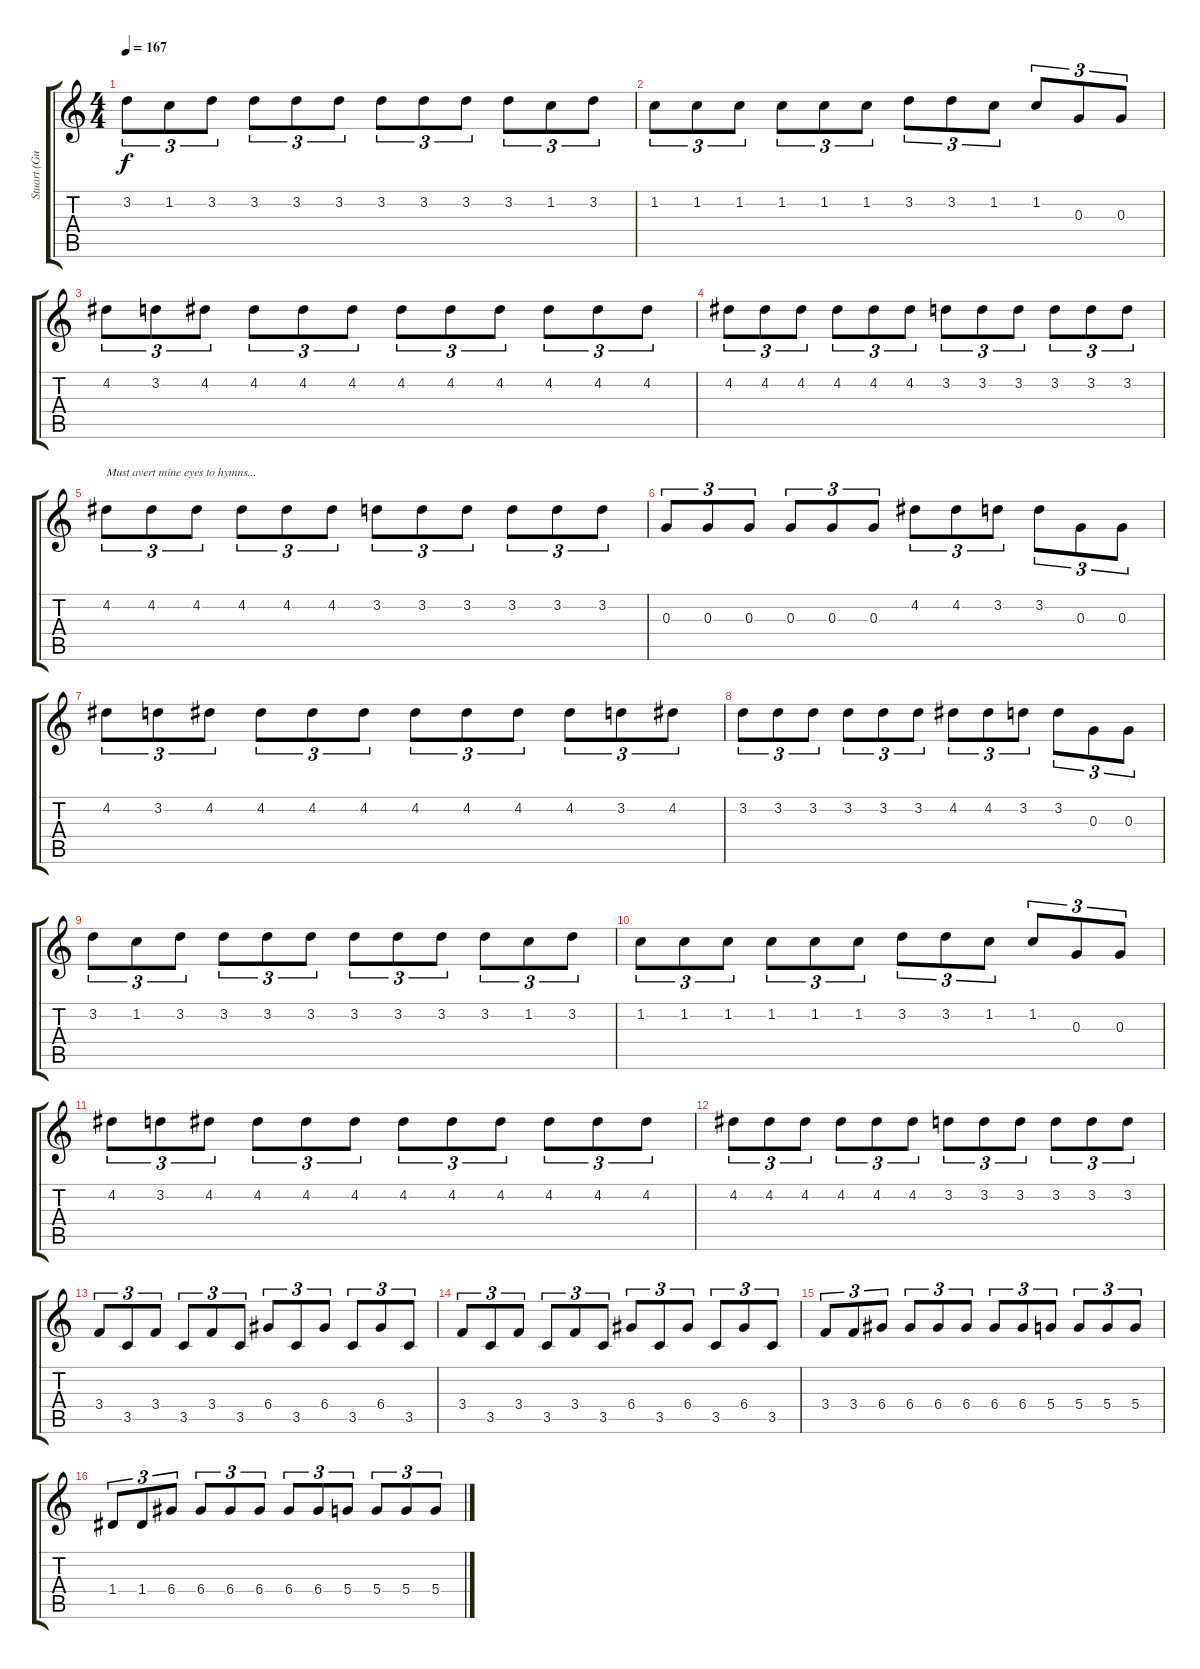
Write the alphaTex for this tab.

\track ("Stuart (Guitar)" "Stuart (Gu") {instrument distortionguitar}
\staff {score tabs}
\tuning (E4 B3 G3 D3 A2 D2) {hide}
\ts (4 4)
\tempo 167
\clef g2
\ks c
3.2.8{tu (3 2) dy f} 1.2.8{tu (3 2)} 3.2.8{tu (3 2)} 3.2.8{tu (3 2)} 3.2.8{tu (3 2)} 3.2.8{tu (3 2)} 3.2.8{tu (3 2)} 3.2.8{tu (3 2)} 3.2.8{tu (3 2)} 3.2.8{tu (3 2)} 1.2.8{tu (3 2)} 3.2.8{tu (3 2)} |
1.2.8{tu (3 2)} 1.2.8{tu (3 2)} 1.2.8{tu (3 2)} 1.2.8{tu (3 2)} 1.2.8{tu (3 2)} 1.2.8{tu (3 2)} 3.2.8{tu (3 2)} 3.2.8{tu (3 2)} 1.2.8{tu (3 2)} 1.2.8{tu (3 2)} 0.3.8{tu (3 2)} 0.3.8{tu (3 2)} |
4.2.8{tu (3 2)} 3.2.8{tu (3 2)} 4.2.8{tu (3 2)} 4.2.8{tu (3 2)} 4.2.8{tu (3 2)} 4.2.8{tu (3 2)} 4.2.8{tu (3 2)} 4.2.8{tu (3 2)} 4.2.8{tu (3 2)} 4.2.8{tu (3 2)} 4.2.8{tu (3 2)} 4.2.8{tu (3 2)} |
4.2.8{tu (3 2)} 4.2.8{tu (3 2)} 4.2.8{tu (3 2)} 4.2.8{tu (3 2)} 4.2.8{tu (3 2)} 4.2.8{tu (3 2)} 3.2.8{tu (3 2)} 3.2.8{tu (3 2)} 3.2.8{tu (3 2)} 3.2.8{tu (3 2)} 3.2.8{tu (3 2)} 3.2.8{tu (3 2)} |
4.2.8{tu (3 2) txt "Must avert mine eyes to hymns..."} 4.2.8{tu (3 2)} 4.2.8{tu (3 2)} 4.2.8{tu (3 2)} 4.2.8{tu (3 2)} 4.2.8{tu (3 2)} 3.2.8{tu (3 2)} 3.2.8{tu (3 2)} 3.2.8{tu (3 2)} 3.2.8{tu (3 2)} 3.2.8{tu (3 2)} 3.2.8{tu (3 2)} |
0.3.8{tu (3 2)} 0.3.8{tu (3 2)} 0.3.8{tu (3 2)} 0.3.8{tu (3 2)} 0.3.8{tu (3 2)} 0.3.8{tu (3 2)} 4.2.8{tu (3 2)} 4.2.8{tu (3 2)} 3.2.8{tu (3 2)} 3.2.8{tu (3 2)} 0.3.8{tu (3 2)} 0.3.8{tu (3 2)} |
4.2.8{tu (3 2)} 3.2.8{tu (3 2)} 4.2.8{tu (3 2)} 4.2.8{tu (3 2)} 4.2.8{tu (3 2)} 4.2.8{tu (3 2)} 4.2.8{tu (3 2)} 4.2.8{tu (3 2)} 4.2.8{tu (3 2)} 4.2.8{tu (3 2)} 3.2.8{tu (3 2)} 4.2.8{tu (3 2)} |
3.2.8{tu (3 2)} 3.2.8{tu (3 2)} 3.2.8{tu (3 2)} 3.2.8{tu (3 2)} 3.2.8{tu (3 2)} 3.2.8{tu (3 2)} 4.2.8{tu (3 2)} 4.2.8{tu (3 2)} 3.2.8{tu (3 2)} 3.2.8{tu (3 2)} 0.3.8{tu (3 2)} 0.3.8{tu (3 2)} |
3.2.8{tu (3 2)} 1.2.8{tu (3 2)} 3.2.8{tu (3 2)} 3.2.8{tu (3 2)} 3.2.8{tu (3 2)} 3.2.8{tu (3 2)} 3.2.8{tu (3 2)} 3.2.8{tu (3 2)} 3.2.8{tu (3 2)} 3.2.8{tu (3 2)} 1.2.8{tu (3 2)} 3.2.8{tu (3 2)} |
1.2.8{tu (3 2)} 1.2.8{tu (3 2)} 1.2.8{tu (3 2)} 1.2.8{tu (3 2)} 1.2.8{tu (3 2)} 1.2.8{tu (3 2)} 3.2.8{tu (3 2)} 3.2.8{tu (3 2)} 1.2.8{tu (3 2)} 1.2.8{tu (3 2)} 0.3.8{tu (3 2)} 0.3.8{tu (3 2)} |
4.2.8{tu (3 2)} 3.2.8{tu (3 2)} 4.2.8{tu (3 2)} 4.2.8{tu (3 2)} 4.2.8{tu (3 2)} 4.2.8{tu (3 2)} 4.2.8{tu (3 2)} 4.2.8{tu (3 2)} 4.2.8{tu (3 2)} 4.2.8{tu (3 2)} 4.2.8{tu (3 2)} 4.2.8{tu (3 2)} |
4.2.8{tu (3 2)} 4.2.8{tu (3 2)} 4.2.8{tu (3 2)} 4.2.8{tu (3 2)} 4.2.8{tu (3 2)} 4.2.8{tu (3 2)} 3.2.8{tu (3 2)} 3.2.8{tu (3 2)} 3.2.8{tu (3 2)} 3.2.8{tu (3 2)} 3.2.8{tu (3 2)} 3.2.8{tu (3 2)} |
3.4.8{tu (3 2)} 3.5.8{tu (3 2)} 3.4.8{tu (3 2)} 3.5.8{tu (3 2)} 3.4.8{tu (3 2)} 3.5.8{tu (3 2)} 6.4.8{tu (3 2)} 3.5.8{tu (3 2)} 6.4.8{tu (3 2)} 3.5.8{tu (3 2)} 6.4.8{tu (3 2)} 3.5.8{tu (3 2)} |
3.4.8{tu (3 2)} 3.5.8{tu (3 2)} 3.4.8{tu (3 2)} 3.5.8{tu (3 2)} 3.4.8{tu (3 2)} 3.5.8{tu (3 2)} 6.4.8{tu (3 2)} 3.5.8{tu (3 2)} 6.4.8{tu (3 2)} 3.5.8{tu (3 2)} 6.4.8{tu (3 2)} 3.5.8{tu (3 2)} |
3.4.8{tu (3 2)} 3.4.8{tu (3 2)} 6.4.8{tu (3 2)} 6.4.8{tu (3 2)} 6.4.8{tu (3 2)} 6.4.8{tu (3 2)} 6.4.8{tu (3 2)} 6.4.8{tu (3 2)} 5.4.8{tu (3 2)} 5.4.8{tu (3 2)} 5.4.8{tu (3 2)} 5.4.8{tu (3 2)} |
1.4.8{tu (3 2)} 1.4.8{tu (3 2)} 6.4.8{tu (3 2)} 6.4.8{tu (3 2)} 6.4.8{tu (3 2)} 6.4.8{tu (3 2)} 6.4.8{tu (3 2)} 6.4.8{tu (3 2)} 5.4.8{tu (3 2)} 5.4.8{tu (3 2)} 5.4.8{tu (3 2)} 5.4.8{tu (3 2)}
